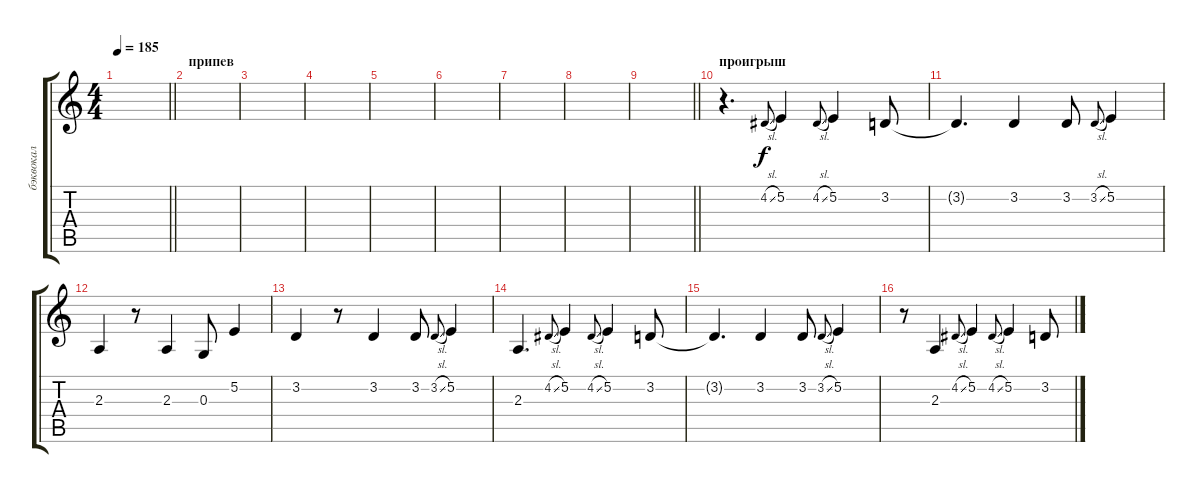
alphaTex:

\track ("бэквокал" "бэквокал") {instrument pad1newage}
\staff {score tabs}
\tuning (E4 B3 G3 D3 A2 E2) {hide}
\ts (4 4)
\tempo 185
\clef g2
\barLineRight lightlight
\ks c
|
\section ("" "припев")
|
|
|
|
|
|
|
\barLineRight lightlight
|
\section ("" "проигрыш")
r.4{d} 4.2{sl}.8{gr onbeat} 5.2.4 4.2{sl}.8{gr onbeat} 5.2.4 3.2.8 |
3.2{t}.4{d} 3.2.4 3.2.8 3.2{sl}.8{gr onbeat} 5.2.4 |
2.3.4 r.8 2.3.4 0.3.8 5.2.4 |
3.2.4 r.8 3.2.4 3.2.8 3.2{sl}.8{gr onbeat} 5.2.4 |
2.3.4{d} 4.2{sl}.8{gr onbeat} 5.2.4 4.2{sl}.8{gr onbeat} 5.2.4 3.2.8 |
3.2{t}.4{d} 3.2.4 3.2.8 3.2{sl}.8{gr onbeat} 5.2.4 |
r.8 2.3.4 4.2{sl}.8{gr onbeat} 5.2.4 4.2{sl}.8{gr onbeat} 5.2.4 3.2.8
